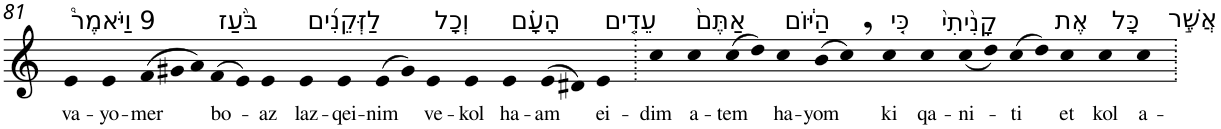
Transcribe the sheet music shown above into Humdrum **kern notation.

**kern	**text
*part1	*part1
*staff1	*staff1
*I"Piano	*
*I'Pno	*
!!LO:PB:g=z
*clefG2	*
*k[]	*
=81	=81
!LO:TX:a:t=9 וַיֹּאמֶר֩	!
!	!LO:LY:b
4e	va-
!	!LO:LY:b
4e	-yo-
*Xtuplet	*
!	!LO:LY:b
(>12f	-mer
12g#X	.
12a)	.
!LO:TX:a:t=בֹּ֨עַז	!
!	!LO:LY:b
(>8f	bo-
8e)	.
!	!LO:LY:b
4e	-az
!LO:TX:a:t=לַזְּקֵנִ֜ים	!
!	!LO:LY:b
4e	laz-
!	!LO:LY:b
4e	-qei-
!	!LO:LY:b
(>8e	-nim
8g#)	.
!LO:TX:a:t=וְכָל	!
!	!LO:LY:b
4e	ve-
!	!LO:LY:b
4e	-kol
!LO:TX:a:t=הָעָ֗ם	!
!	!LO:LY:b
4e	ha-
!	!LO:LY:b
(>8e	-am
8d#X)	.
!LO:TX:a:t=עֵדִ֤ים	!
!	!LO:LY:b
4e	ei-
=82.	=82.
!	!LO:LY:b
4cc	-dim
!LO:TX:a:t=אַתֶּם֙	!
!	!LO:LY:b
4cc	a-
!	!LO:LY:b
(>8cc	-tem
8dd)	.
!LO:TX:a:t=הַיּ֔וֹם	!
!	!LO:LY:b
4cc	ha-
!	!LO:LY:b
(>8b	-yom
8cc,<)	.
!LO:TX:a:t=כִּ֤י	!
!	!LO:LY:b
4cc	ki
!LO:TX:a:t=קָנִ֙יתִי֙	!
!	!LO:LY:b
4cc	qa-
!	!LO:LY:b
(<8cc	-ni-
8dd)	.
!	!LO:LY:b
(>8cc	-ti
8dd)	.
!LO:TX:a:t=אֶת	!
!	!LO:LY:b
4cc	et
!LO:TX:a:t=כָּל	!
!	!LO:LY:b
4cc	kol
!LO:TX:a:t=אֲשֶׁ֣ר	!
!	!LO:LY:b
4cc	a-
=.	=.
*-	*-
